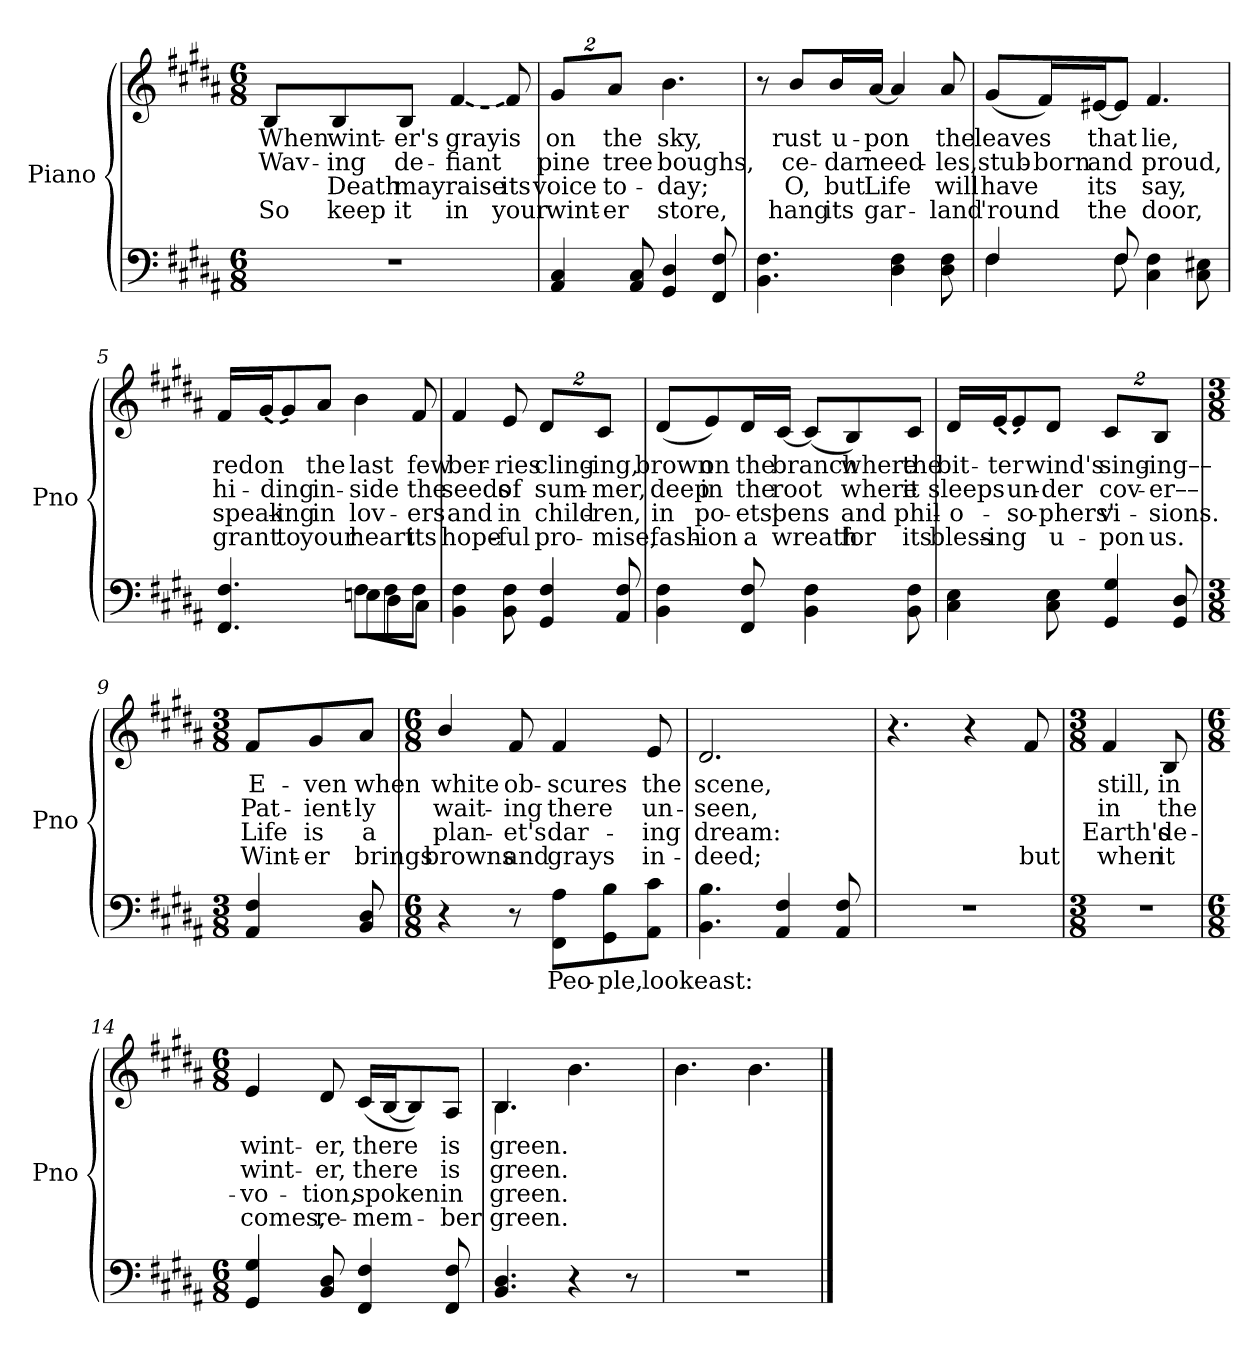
**kern	**text	**kern	**text	**text	**text	**text
*part2	*part2	*part1	*part1	*part1	*part1	*part1
*staff2	*staff2	*staff1	*staff1	*staff1	*staff1	*staff1
*I"Piano	*	*I"Piano	*	*	*	*
*I'Pno	*	*I'Pno	*	*	*	*
*stria5	*	*	*	*	*	*
*clefF4	*	*clefG2	*	*	*	*
*k[f#c#g#d#a#]	*	*k[f#c#g#d#a#]	*	*	*	*
*M6/8	*	*M6/8	*	*	*	*
*MM75	*	*MM75	*	*	*	*
=1	=1	=1	=1	=1	=1	=1
!	!	!	!LO:LY:b	!LO:LY:b	!	!LO:LY:b
2.r	.	8B/L	When	Wav-	.	So
!	!	!	!LO:LY:b	!LO:LY:b	!LO:LY:b	!LO:LY:b
.	.	8B/	wint-	-ing	Death	keep
!	!	!	!LO:LY:b	!LO:LY:b	!LO:LY:b	!LO:LY:b
.	.	8B/J	-er's	de-	may	it
!	!	!LO:T:dash	!LO:LY:b	!LO:LY:b	!LO:LY:b	!LO:LY:b
.	.	[4f#/	gray	-fiant	raise	in
!	!	!	!LO:LY:b	!	!LO:LY:b	!LO:LY:b
.	.	8f#/]	is	.	its	your
=2	=2	=2	=2	=2	=2	=2
*	*	*Xbrackettup	*	*	*	*
!	!	!	!LO:LY:b	!LO:LY:b	!LO:LY:b	!LO:LY:b
4AA# 4C#	.	16%3g#/L	on	pine	voice	wint-
!	!	!	!LO:LY:b	!LO:LY:b	!LO:LY:b	!LO:LY:b
.	.	16%3a#/J	the	tree	to-	-er
8AA# 8C#	.	.	.	.	.	.
!	!	!	!LO:LY:b	!LO:LY:b	!LO:LY:b	!LO:LY:b
4GG# 4D#	.	4.b\	sky,	boughs,	-day;	store,
8FF# 8F#	.	.	.	.	.	.
=3	=3	=3	=3	=3	=3	=3
4.BB 4.F#	.	8r	.	.	.	.
!	!	!	!LO:LY:b	!LO:LY:b	!LO:LY:b	!LO:LY:b
.	.	8b/L	rust	ce-	O,	hang
!	!	!	!LO:LY:b	!LO:LY:b	!LO:LY:b	!LO:LY:b
.	.	16b/L	u-	-dar	but	its
!	!	!	!LO:LY:b	!LO:LY:b	!LO:LY:b	!LO:LY:b
.	.	[16a#/JJ	-pon	need-	Life	gar-
4D# 4F#	.	4a#/]	.	.	.	.
!	!	!	!LO:LY:b	!LO:LY:b	!LO:LY:b	!LO:LY:b
8D# 8F#	.	8a#/	the	-les,	will	-land
!!LO:LB:g=z
=4	=4	=4	=4	=4	=4	=4
*^	*	*	*	*	*	*
!	!	!	!	!LO:LY:b	!LO:LY:b	!LO:LY:b	!LO:LY:b
4F#	4F#	.	(<8g#/L	leaves	stub-	have	'round
!	!	!	!	!	!LO:LY:b	!	!
.	.	.	16f#/L)	.	-born	.	.
!	!	!	!	!LO:LY:b	!LO:LY:b	!LO:LY:b	!LO:LY:b
.	.	.	[16e#X/J	that	and	its	the
8F#	8F#	.	8e#/J]	.	.	.	.
!	!	!	!	!LO:LY:b	!LO:LY:b	!LO:LY:b	!LO:LY:b
4C# 4F#	4.ryy	.	4.f#/	lie,	proud,	say,	door,
8C# 8E#X	.	.	.	.	.	.	.
=5	=5	=5	=5	=5	=5	=5	=5
!	!	!	!	!LO:LY:b	!LO:LY:b	!LO:LY:b	!LO:LY:b
4.FF# 4.F#	4.ryy	.	16f#/LL	red	hi-	speak-	grant
!	!	!	!LO:T:dash	!LO:LY:b	!	!	!
.	.	.	[16g#/J	on	.	.	.
!	!	!	!	!	!LO:LY:b	!LO:LY:b	!LO:LY:b
.	.	.	8g#/]	.	-ding	-ing	to
!	!	!	!	!LO:LY:b	!LO:LY:b	!LO:LY:b	!LO:LY:b
.	.	.	8a#/J	the	in-	in	your
!	!	!	!	!LO:LY:b	!LO:LY:b	!LO:LY:b	!LO:LY:b
8F#\L	8En\L	.	4b\	last	-side	lov-	heart
8F#\	8D#\	.	.	.	.	.	.
!	!	!	!	!LO:LY:b	!LO:LY:b	!LO:LY:b	!LO:LY:b
8F#\J	8C#\J	.	8f#/	few	the	-ers	its
=6	=6	=6	=6	=6	=6	=6	=6
!	!	!	!	!LO:LY:b	!LO:LY:b	!LO:LY:b	!LO:LY:b
*v	*v	*	*	*	*	*	*
4BB 4F#	.	4f#/	ber-	seeds	and	hope-
!	!	!	!LO:LY:b	!LO:LY:b	!LO:LY:b	!LO:LY:b
8BB 8F#	.	8e/	-ries	of	in	-ful
!	!	!	!LO:LY:b	!LO:LY:b	!LO:LY:b	!LO:LY:b
4GG# 4F#	.	16%3d#/L	cling-	sum-	child-	pro-
!	!	!	!LO:LY:b	!LO:LY:b	!LO:LY:b	!LO:LY:b
.	.	16%3c#/J	-ing,	-mer,	-ren,	-mise,
8AA# 8F#	.	.	.	.	.	.
!!LO:LB:g=z
=7	=7	=7	=7	=7	=7	=7
!	!	!	!LO:LY:b	!LO:LY:b	!LO:LY:b	!LO:LY:b
4BB 4F#	.	(>8d#/L	brown	deep	in	fash-
!	!	!	!LO:LY:b	!LO:LY:b	!LO:LY:b	!LO:LY:b
.	.	8e/)	on	in	po-	-ion
!	!	!	!LO:LY:b	!LO:LY:b	!LO:LY:b	!LO:LY:b
8FF# 8F#	.	16d#/L	the	the	-ets'	a
!	!	!	!LO:LY:b	!LO:LY:b	!LO:LY:b	!LO:LY:b
.	.	[16c#/JJ	branch	root	pens	wreath
4BB 4F#	.	(>8c#/L]	.	.	.	.
!	!	!	!LO:LY:b	!LO:LY:b	!LO:LY:b	!LO:LY:b
.	.	8B/)	where	where	and	for
!	!	!	!LO:LY:b	!LO:LY:b	!LO:LY:b	!LO:LY:b
8BB 8F#	.	8c#/J	the	it	phil-	its
=8	=8	=8	=8	=8	=8	=8
!	!	!	!LO:LY:b	!LO:LY:b	!LO:LY:b	!LO:LY:b
4C# 4E	.	16d#/LL	bit-	sleeps	-o-	bless-
!	!	!LO:T:dash	!LO:LY:b	!	!	!LO:LY:b
.	.	[16e/J	-ter	.	.	-ing
!	!	!	!	!LO:LY:b	!LO:LY:b	!
.	.	8e/]	.	un-	-so-	.
!	!	!	!LO:LY:b	!LO:LY:b	!LO:LY:b	!LO:LY:b
8C# 8E	.	8d#/J	wind's	-der	-phers'	u-
!	!	!	!LO:LY:b	!LO:LY:b	!LO:LY:b	!LO:LY:b
4GG# 4G#	.	16%3c#/L	sing-	cov-	vi-	-pon
!	!	!	!LO:LY:b	!LO:LY:b	!LO:LY:b	!LO:LY:b
.	.	16%3B/J	-ing––	-er––	-sions.	us.
8GG# 8D#	.	.	.	.	.	.
=9	=9	=9	=9	=9	=9	=9
*M3/8	*	*M3/8	*	*	*	*
!	!	!	!LO:LY:b	!LO:LY:b	!LO:LY:b	!LO:LY:b
4AA# 4F#	.	8f#/L	E-	Pat-	Life	Wint-
!	!	!	!LO:LY:b	!LO:LY:b	!LO:LY:b	!LO:LY:b
.	.	8g#/	-ven	-ient-	is	-er
!	!	!	!LO:LY:b	!LO:LY:b	!LO:LY:b	!LO:LY:b
8BB 8D#	.	8a#/J	when	-ly	a	brings
!!LO:LB:g=z
=10	=10	=10	=10	=10	=10	=10
*M6/8	*	*M6/8	*	*	*	*
!	!	!	!LO:LY:b	!LO:LY:b	!LO:LY:b	!LO:LY:b
4r	.	4b/	white	wait-	plan-	browns
!	!	!	!LO:LY:b	!LO:LY:b	!LO:LY:b	!LO:LY:b
8r	.	8f#/	ob-	-ing	-et's	and
!	!LO:LY:a	!	!LO:LY:b	!LO:LY:b	!LO:LY:b	!LO:LY:b
8FF#\ 8A#\L	Peo-	4f#/	-scures	there	dar-	grays
!	!LO:LY:a	!	!	!	!	!
8GG#\ 8B\	-ple,	.	.	.	.	.
!	!LO:LY:a	!	!LO:LY:b	!LO:LY:b	!LO:LY:b	!LO:LY:b
8AA#\ 8c#\J	look	8e/	the	un-	-ing	in-
=11	=11	=11	=11	=11	=11	=11
!	!LO:LY:a	!	!LO:LY:b	!LO:LY:b	!LO:LY:b	!LO:LY:b
4.BB 4.B	east:	2.d#/	scene,	-seen,	dream:	-deed;
4AA# 4F#	.	.	.	.	.	.
8AA# 8F#	.	.	.	.	.	.
=12	=12	=12	=12	=12	=12	=12
2.r	.	4.r	.	.	.	.
.	.	4r	.	.	.	.
!	!	!	!	!	!	!LO:LY:b
.	.	8f#!/	.	.	.	but
!!LO:LB:g=z
=13	=13	=13	=13	=13	=13	=13
*M3/8	*	*M3/8	*	*	*	*
!	!	!	!LO:LY:b	!LO:LY:b	!LO:LY:b	!LO:LY:b
4.r	.	4f#/	still,	in	Earth's	when
!	!	!	!LO:LY:b	!LO:LY:b	!LO:LY:b	!LO:LY:b
.	.	8B/	in	the	de-	it
=14	=14	=14	=14	=14	=14	=14
*M6/8	*	*M6/8	*	*	*	*
!	!	!	!LO:LY:b	!LO:LY:b	!LO:LY:b	!LO:LY:b
4GG# 4G#	.	4e/	wint-	wint-	-vo-	comes,
!	!	!	!LO:LY:b	!LO:LY:b	!LO:LY:b	!LO:LY:b
8BB 8D#	.	8d#/	-er,	-er,	-tion,	re-
!	!	!	!LO:LY:b	!LO:LY:b	!LO:LY:b	!LO:LY:b
4FF# 4F#	.	(16c#/LL	there	there	spoken	-mem-
.	.	[16B/J	.	.	.	.
.	.	8B/])	.	.	.	.
!	!	!	!LO:LY:b	!LO:LY:b	!LO:LY:b	!LO:LY:b
8FF# 8F#	.	8A#/J	is	is	-in	-ber
=15	=15	=15	=15	=15	=15	=15
!	!	!	!LO:LY:b	!LO:LY:b	!LO:LY:b	!LO:LY:b
*	*	*^	*	*	*	*
4.BB 4.D#	.	4.B/	4.B\	green.	green.	green.	green.
4r	.	4.b	4.ryy	.	.	.	.
8r	.	.	.	.	.	.	.
*	*	*v	*v	*	*	*	*
=16	=16	=16	=16	=16	=16	=16
2.r	.	4.b	.	.	.	.
.	.	4.b	.	.	.	.
==	==	==	==	==	==	==
*-	*-	*-	*-	*-	*-	*-
